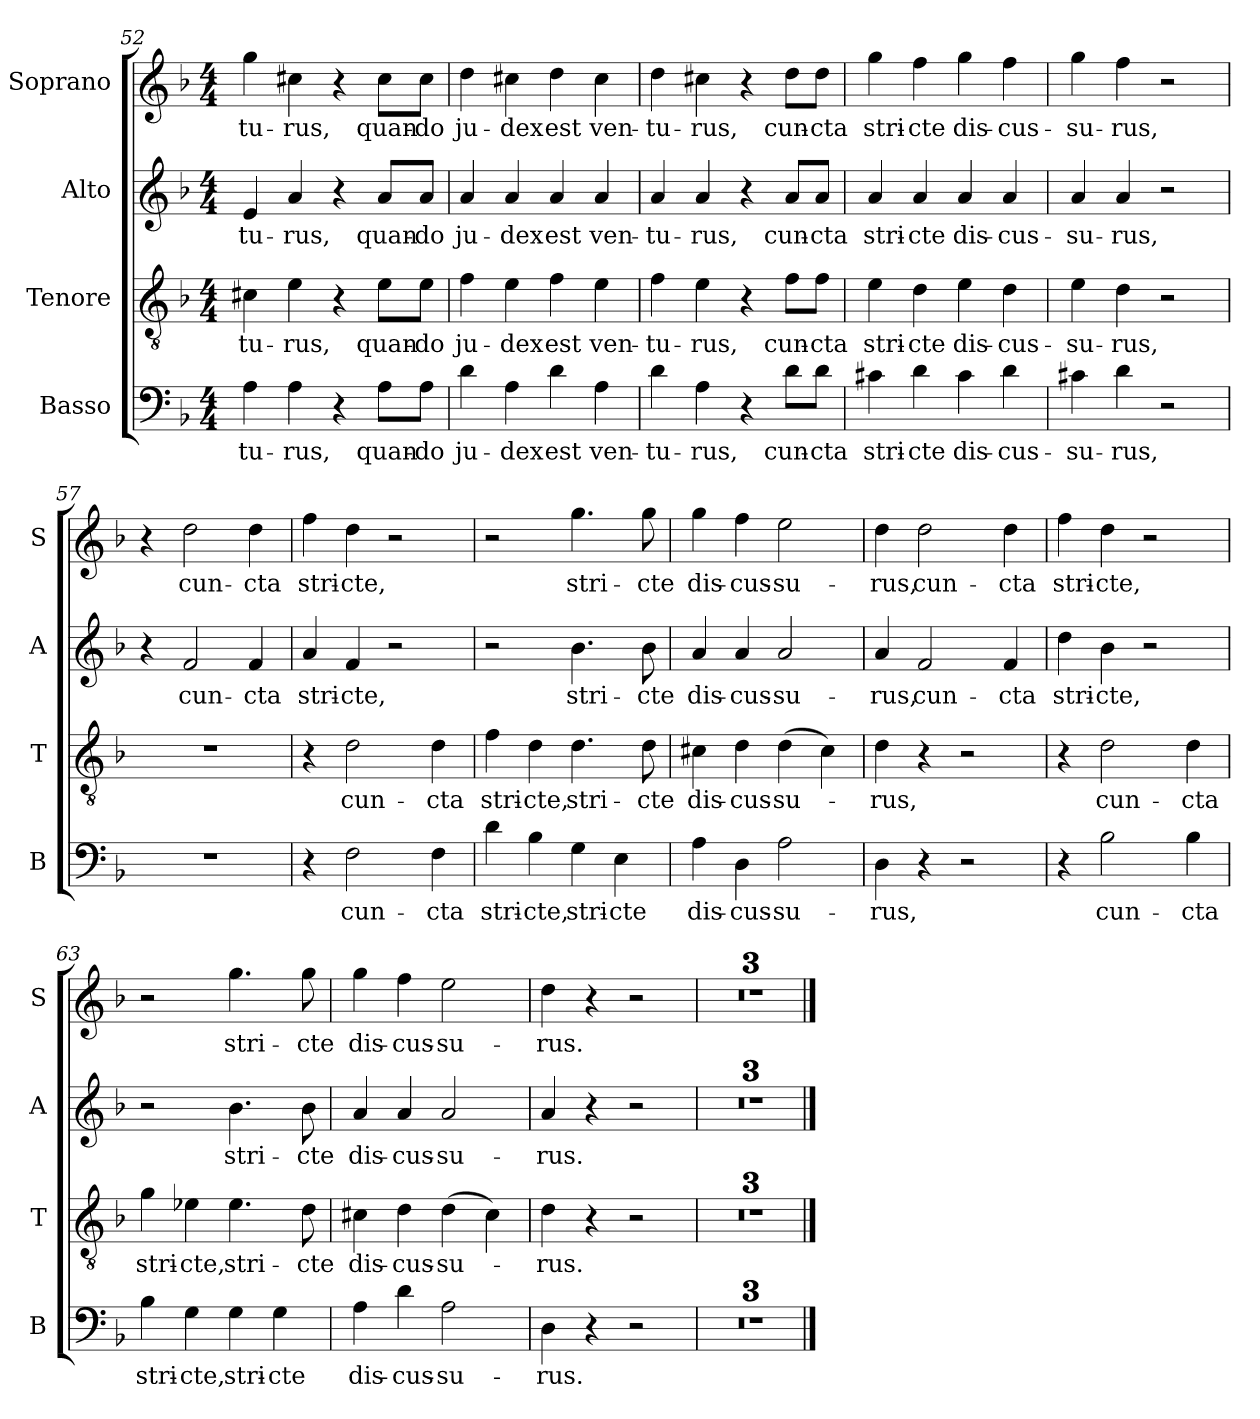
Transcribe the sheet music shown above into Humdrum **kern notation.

**kern	**text	**kern	**text	**kern	**text	**kern	**text
*part4	*part4	*part3	*part3	*part2	*part2	*part1	*part1
*staff4	*staff4	*staff3	*staff3	*staff2	*staff2	*staff1	*staff1
*I"Basso	*	*I"Tenore	*	*I"Alto	*	*I"Soprano	*
*I'B	*	*I'T	*	*I'A	*	*I'S	*
*clefF4	*	*clefGv2	*	*clefG2	*	*clefG2	*
*k[b-]	*	*k[b-]	*	*k[b-]	*	*k[b-]	*
*d:	*	*d:	*	*d:	*	*d:	*
*M4/4	*	*M4/4	*	*M4/4	*	*M4/4	*
=52	=52	=52	=52	=52	=52	=52	=52
!	!LO:LY:b	!	!LO:LY:b	!	!LO:LY:b	!	!LO:LY:b
4A\	-tu-	4c#X\	-tu-	4e/	-tu-	4gg\	-tu-
!	!LO:LY:b	!	!LO:LY:b	!	!LO:LY:b	!	!LO:LY:b
4A\	-rus,	4e\	-rus,	4a/	-rus,	4cc#X\	-rus,
4r	.	4r	.	4r	.	4r	.
!	!LO:LY:b	!	!LO:LY:b	!	!LO:LY:b	!	!LO:LY:b
8A\L	quan-	8e\L	quan-	8a/L	quan-	8cc#\L	quan-
!	!LO:LY:b	!	!LO:LY:b	!	!LO:LY:b	!	!LO:LY:b
8A\J	-do	8e\J	-do	8a/J	-do	8cc#\J	-do
=53	=53	=53	=53	=53	=53	=53	=53
!	!LO:LY:b	!	!LO:LY:b	!	!LO:LY:b	!	!LO:LY:b
4d\	ju-	4f\	ju-	4a/	ju-	4dd\	ju-
!	!LO:LY:b	!	!LO:LY:b	!	!LO:LY:b	!	!LO:LY:b
4A\	-dex	4e\	-dex	4a/	-dex	4cc#X\	-dex
!	!LO:LY:b	!	!LO:LY:b	!	!LO:LY:b	!	!LO:LY:b
4d\	est	4f\	est	4a/	est	4dd\	est
!	!LO:LY:b	!	!LO:LY:b	!	!LO:LY:b	!	!LO:LY:b
4A\	ven-	4e\	ven-	4a/	ven-	4cc#\	ven-
=54	=54	=54	=54	=54	=54	=54	=54
!	!LO:LY:b	!	!LO:LY:b	!	!LO:LY:b	!	!LO:LY:b
4d\	-tu-	4f\	-tu-	4a/	-tu-	4dd\	-tu-
!	!LO:LY:b	!	!LO:LY:b	!	!LO:LY:b	!	!LO:LY:b
4A\	-rus,	4e\	-rus,	4a/	-rus,	4cc#X\	-rus,
4r	.	4r	.	4r	.	4r	.
!	!LO:LY:b	!	!LO:LY:b	!	!LO:LY:b	!	!LO:LY:b
8d\L	cun-	8f\L	cun-	8a/L	cun-	8dd\L	cun-
!	!LO:LY:b	!	!LO:LY:b	!	!LO:LY:b	!	!LO:LY:b
8d\J	-cta	8f\J	-cta	8a/J	-cta	8dd\J	-cta
!!LO:PB:g=z
=55	=55	=55	=55	=55	=55	=55	=55
!	!LO:LY:b	!	!LO:LY:b	!	!LO:LY:b	!	!LO:LY:b
4c#X\	stri-	4e\	stri-	4a/	stri-	4gg\	stri-
!	!LO:LY:b	!	!LO:LY:b	!	!LO:LY:b	!	!LO:LY:b
4d\	-cte	4d\	-cte	4a/	-cte	4ff\	-cte
!	!LO:LY:b	!	!LO:LY:b	!	!LO:LY:b	!	!LO:LY:b
4c#\	dis-	4e\	dis-	4a/	dis-	4gg\	dis-
!	!LO:LY:b	!	!LO:LY:b	!	!LO:LY:b	!	!LO:LY:b
4d\	-cus-	4d\	-cus-	4a/	-cus-	4ff\	-cus-
=56	=56	=56	=56	=56	=56	=56	=56
!	!LO:LY:b	!	!LO:LY:b	!	!LO:LY:b	!	!LO:LY:b
4c#X\	-su-	4e\	-su-	4a/	-su-	4gg\	-su-
!	!LO:LY:b	!	!LO:LY:b	!	!LO:LY:b	!	!LO:LY:b
4d\	-rus,	4d\	-rus,	4a/	-rus,	4ff\	-rus,
2r	.	2r	.	2r	.	2r	.
=57	=57	=57	=57	=57	=57	=57	=57
1r	.	1r	.	4r	.	4r	.
!	!	!	!	!	!LO:LY:b	!	!LO:LY:b
.	.	.	.	2f/	cun-	2dd\	cun-
!	!	!	!	!	!LO:LY:b	!	!LO:LY:b
.	.	.	.	4f/	-cta	4dd\	-cta
=58	=58	=58	=58	=58	=58	=58	=58
!	!	!	!	!	!LO:LY:b	!	!LO:LY:b
4r	.	4r	.	4a/	stri-	4ff\	stri-
!	!LO:LY:b	!	!LO:LY:b	!	!LO:LY:b	!	!LO:LY:b
2F\	cun-	2d\	cun-	4f/	-cte,	4dd\	-cte,
.	.	.	.	2r	.	2r	.
!	!LO:LY:b	!	!LO:LY:b	!	!	!	!
4F\	-cta	4d\	-cta	.	.	.	.
=59	=59	=59	=59	=59	=59	=59	=59
!	!LO:LY:b	!	!LO:LY:b	!	!	!	!
4d\	stri-	4f\	stri-	2r	.	2r	.
!	!LO:LY:b	!	!LO:LY:b	!	!	!	!
4B-\	-cte,	4d\	-cte,	.	.	.	.
!	!LO:LY:b	!	!LO:LY:b	!	!LO:LY:b	!	!LO:LY:b
4G\	stri-	4.d\	stri-	4.b-\	stri-	4.gg\	stri-
!	!LO:LY:b	!	!	!	!	!	!
4E\	-cte	.	.	.	.	.	.
!	!	!	!LO:LY:b	!	!LO:LY:b	!	!LO:LY:b
.	.	8d\	-cte	8b-\	-cte	8gg\	-cte
!!LO:LB:g=z
=60	=60	=60	=60	=60	=60	=60	=60
!	!LO:LY:b	!	!LO:LY:b	!	!LO:LY:b	!	!LO:LY:b
4A\	dis-	4c#X\	dis-	4a/	dis-	4gg\	dis-
!	!LO:LY:b	!	!LO:LY:b	!	!LO:LY:b	!	!LO:LY:b
4D\	-cus-	4d\	-cus-	4a/	-cus-	4ff\	-cus-
!	!LO:LY:b	!	!LO:LY:b	!	!LO:LY:b	!	!LO:LY:b
2A\	-su-	(>4d\	-su-	2a/	-su-	2ee\	-su-
.	.	4c#\)	.	.	.	.	.
=61	=61	=61	=61	=61	=61	=61	=61
!	!LO:LY:b	!	!LO:LY:b	!	!LO:LY:b	!	!LO:LY:b
4D\	-rus,	4d\	-rus,	4a/	-rus,	4dd\	-rus,
!	!	!	!	!	!LO:LY:b	!	!LO:LY:b
4r	.	4r	.	2f/	cun-	2dd\	cun-
2r	.	2r	.	.	.	.	.
!	!	!	!	!	!LO:LY:b	!	!LO:LY:b
.	.	.	.	4f/	-cta	4dd\	-cta
=62	=62	=62	=62	=62	=62	=62	=62
!	!	!	!	!	!LO:LY:b	!	!LO:LY:b
4r	.	4r	.	4dd\	stri-	4ff\	stri-
!	!LO:LY:b	!	!LO:LY:b	!	!LO:LY:b	!	!LO:LY:b
2B-\	cun-	2d\	cun-	4b-\	-cte,	4dd\	-cte,
.	.	.	.	2r	.	2r	.
!	!LO:LY:b	!	!LO:LY:b	!	!	!	!
4B-\	-cta	4d\	-cta	.	.	.	.
=63	=63	=63	=63	=63	=63	=63	=63
!	!LO:LY:b	!	!LO:LY:b	!	!	!	!
4B-\	stri-	4g\	stri-	2r	.	2r	.
!	!LO:LY:b	!	!LO:LY:b	!	!	!	!
4G\	-cte,	4e-X\	-cte,	.	.	.	.
!	!LO:LY:b	!	!LO:LY:b	!	!LO:LY:b	!	!LO:LY:b
4G\	stri-	4.e-\	stri-	4.b-\	stri-	4.gg\	stri-
!	!LO:LY:b	!	!	!	!	!	!
4G\	-cte	.	.	.	.	.	.
!	!	!	!LO:LY:b	!	!LO:LY:b	!	!LO:LY:b
.	.	8d\	-cte	8b-\	-cte	8gg\	-cte
=64	=64	=64	=64	=64	=64	=64	=64
!	!LO:LY:b	!	!LO:LY:b	!	!LO:LY:b	!	!LO:LY:b
4A\	dis-	4c#X\	dis-	4a/	dis-	4gg\	dis-
!	!LO:LY:b	!	!LO:LY:b	!	!LO:LY:b	!	!LO:LY:b
4d\	-cus-	4d\	-cus-	4a/	-cus-	4ff\	-cus-
!	!LO:LY:b	!	!LO:LY:b	!	!LO:LY:b	!	!LO:LY:b
2A\	-su-	(>4d\	-su-	2a/	-su-	2ee\	-su-
.	.	4c#\)	.	.	.	.	.
=65	=65	=65	=65	=65	=65	=65	=65
!	!LO:LY:b	!	!LO:LY:b	!	!LO:LY:b	!	!LO:LY:b
4D\	-rus.	4d\	-rus.	4a/	-rus.	4dd\	-rus.
4r	.	4r	.	4r	.	4r	.
2r	.	2r	.	2r	.	2r	.
=66	=66	=66	=66	=66	=66	=66	=66
1r	.	1r	.	1r	.	1r	.
=67	=67	=67	=67	=67	=67	=67	=67
1r	.	1r	.	1r	.	1r	.
=68	=68	=68	=68	=68	=68	=68	=68
1r	.	1r	.	1r	.	1r	.
==	==	==	==	==	==	==	==
*-	*-	*-	*-	*-	*-	*-	*-
